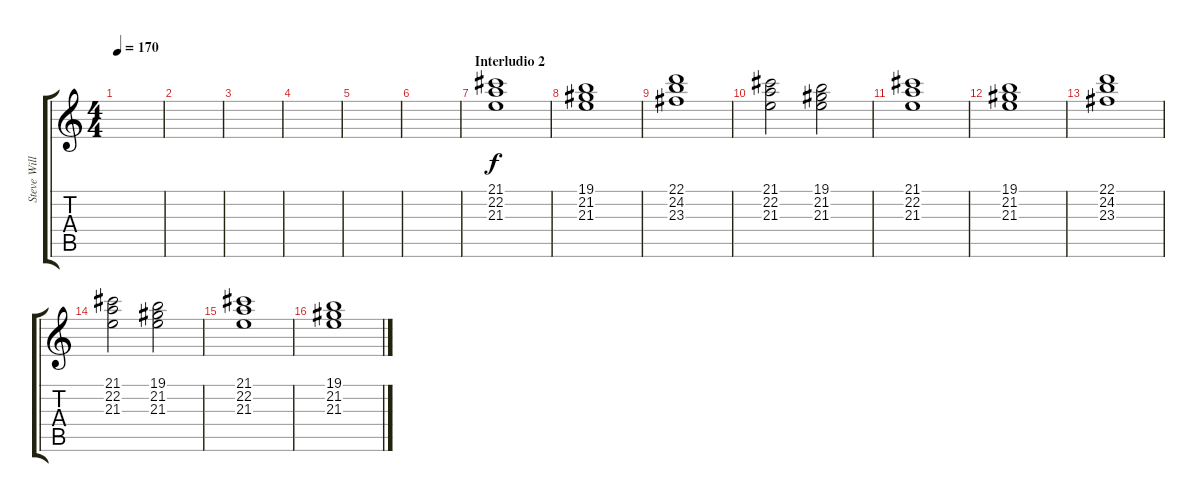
\track ("Steve Williams Acomp" "Steve Will") {instrument churchorgan}
\staff {score tabs}
\tuning (E4 B3 G3 D3 A2 E2) {hide}
\ts (4 4)
\tempo 170
\clef g2
\ks c
|
|
|
|
|
|
\section ("" "Interludio 2")
(21.1 22.2 21.3).1 |
(19.1 21.2 21.3).1 |
(22.1 24.2 23.3).1 |
(21.1 22.2 21.3).2 (19.1 21.2 21.3).2 |
(21.1 22.2 21.3).1 |
(19.1 21.2 21.3).1 |
(22.1 24.2 23.3).1 |
(21.1 22.2 21.3).2 (19.1 21.2 21.3).2 |
(21.1 22.2 21.3).1 |
(19.1 21.2 21.3).1
